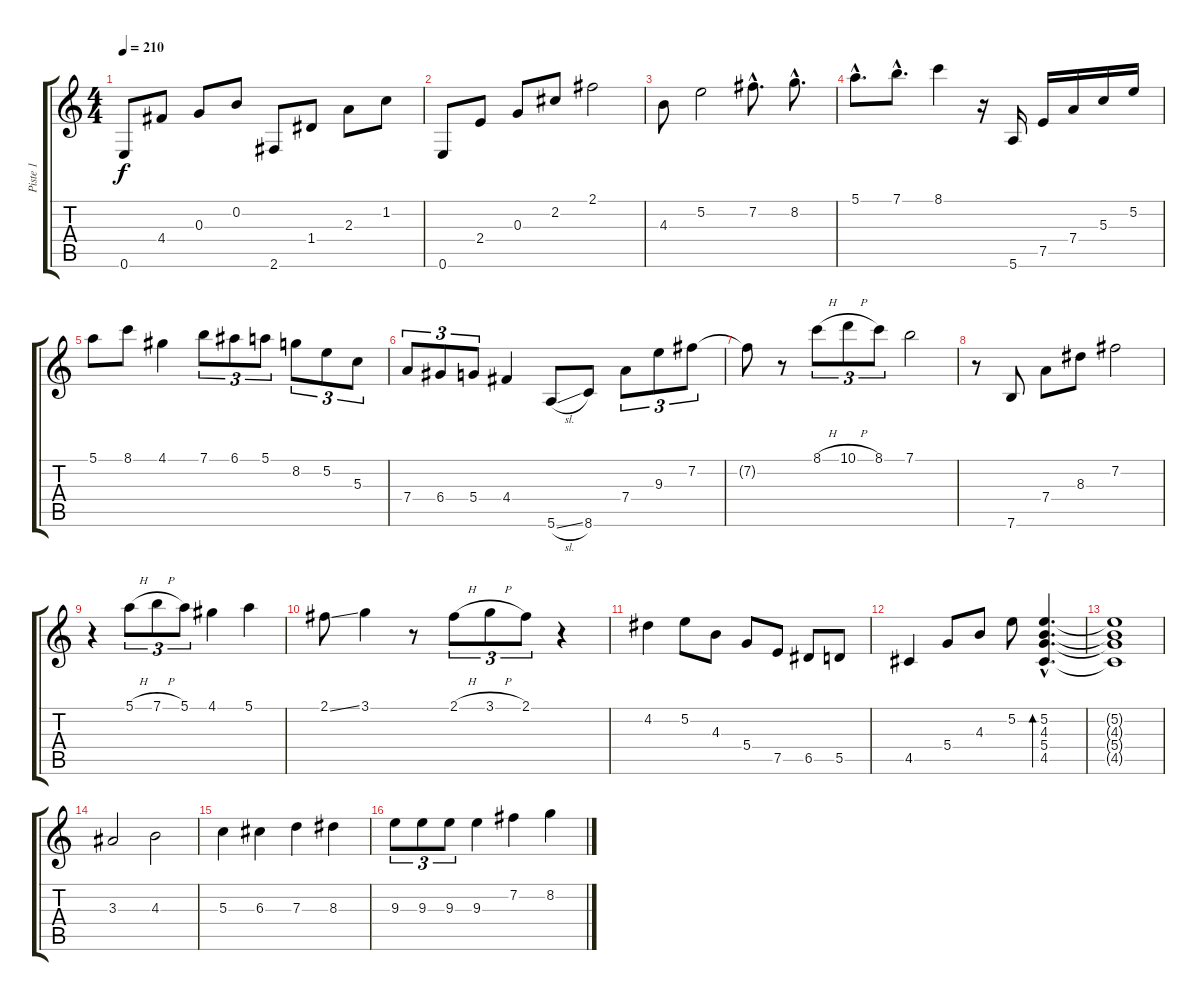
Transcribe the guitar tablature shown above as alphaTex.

\track ("Piste 1" "Piste 1") {instrument acousticguitarsteel}
\staff {score tabs}
\tuning (E4 B3 G3 D3 A2 E2) {hide}
\ts (4 4)
\tempo 210
\clef g2
\ks c
0.6.8{dy f} 4.4.8 0.3.8 0.2.8 2.6.8 1.4.8 2.3.8 1.2.8 |
0.6.8 2.4.8 0.3.8 2.2.8 2.1.2 |
4.3.8 5.2.2 7.2{hac}.8{d} 8.2{hac}.8{d} |
5.1{hac}.8{d} 7.1{hac}.8{d} 8.1.4 r.16 5.6.16 7.5.16 7.4.16 5.3.16 5.2.16 |
5.1.8 8.1.8 4.1.4 7.1.8{tu (3 2)} 6.1.8{tu (3 2)} 5.1.8{tu (3 2)} 8.2.8{tu (3 2)} 5.2.8{tu (3 2)} 5.3.8{tu (3 2)} |
7.4.8{tu (3 2)} 6.4.8{tu (3 2)} 5.4.8{tu (3 2)} 4.4.4 5.6{sl}.8 8.6.8 7.4.8{tu (3 2)} 9.3.8{tu (3 2)} 7.2.8{tu (3 2)} |
7.2{t}.8 r.8 8.1{h}.8{tu (3 2)} 10.1{h}.8{tu (3 2)} 8.1.8{tu (3 2)} 7.1.2 |
r.8 7.6.8 7.4.8 8.3.8 7.2.2 |
r.4 5.1{h}.8{tu (3 2)} 7.1{h}.8{tu (3 2)} 5.1.8{tu (3 2)} 4.1.4 5.1.4 |
2.1{ss}.8 3.1.4 r.8 2.1{h}.8{tu (3 2)} 3.1{h}.8{tu (3 2)} 2.1.8{tu (3 2)} r.4 |
4.2.4 5.2.8 4.3.8 5.4.8 7.5.8 6.5.8 5.5.8 |
4.5.4 5.4.8 4.3.8 5.2.8 (5.2{hac} 4.3{hac} 5.4{hac} 4.5{hac}).4{d bd 480} |
(5.2{t} 4.3{t} 5.4{t} 4.5{t}).1 |
3.3.2 4.3.2 |
5.3.4 6.3.4 7.3.4 8.3.4 |
9.3.8{tu (3 2)} 9.3.8{tu (3 2)} 9.3.8{tu (3 2)} 9.3.4 7.2.4 8.2.4
